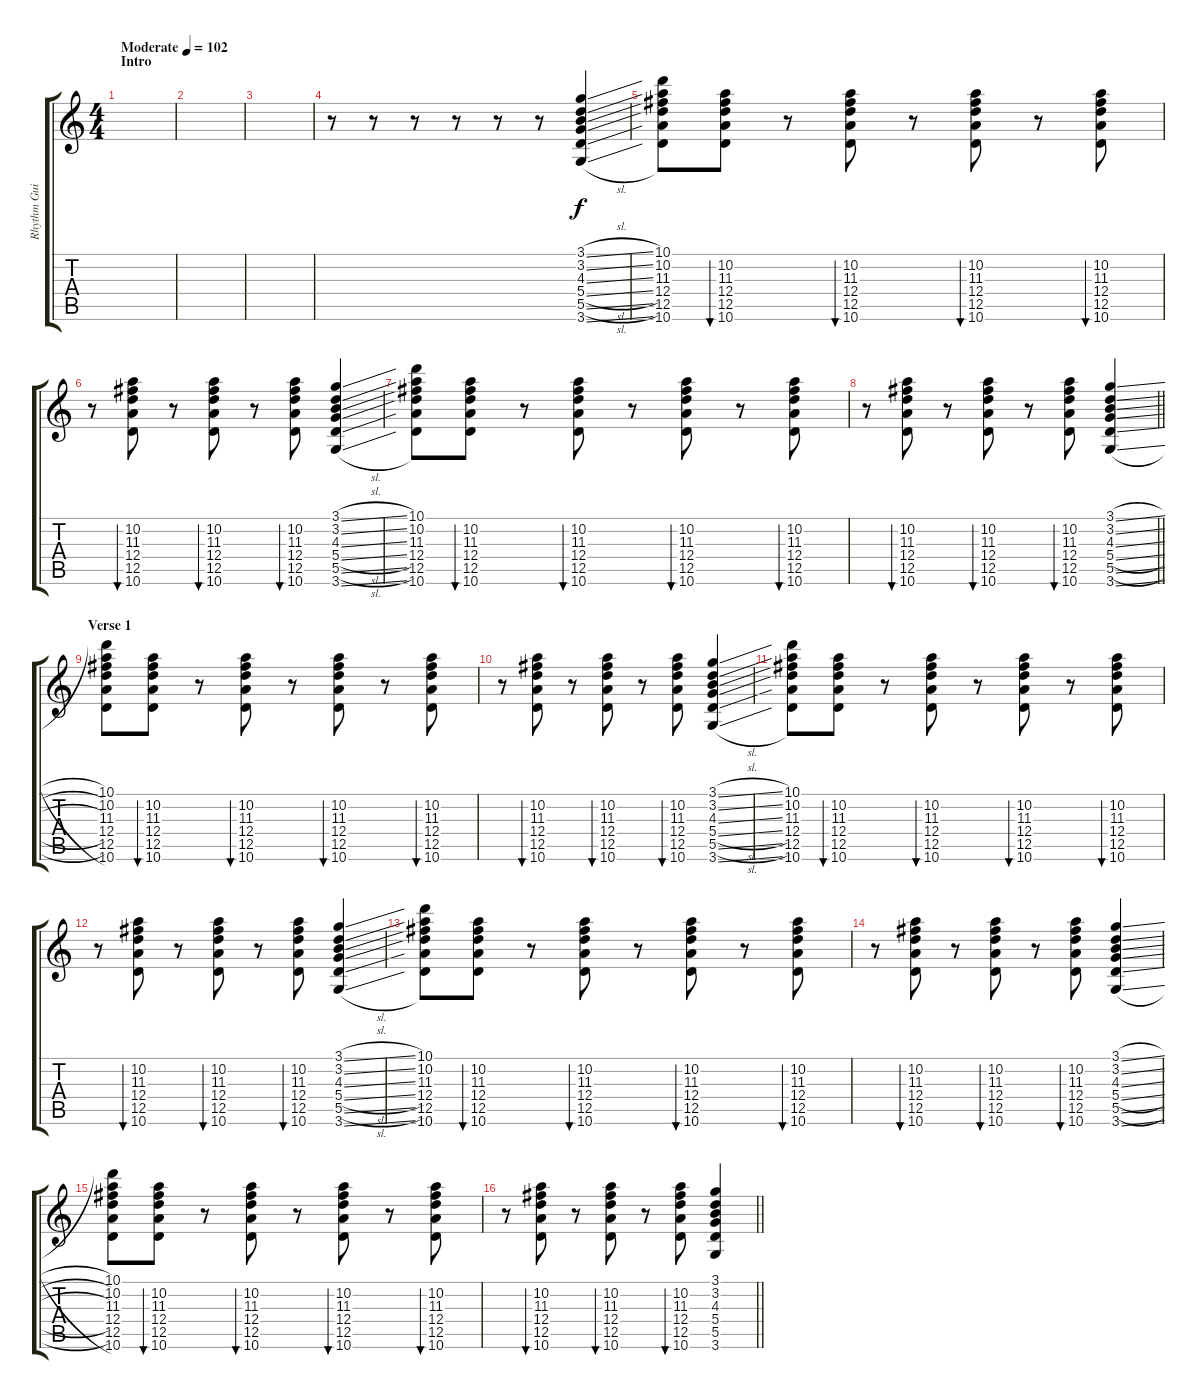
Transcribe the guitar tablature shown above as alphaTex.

\track ("Rhythm Guitar" "Rhythm Gui") {instrument overdrivenguitar}
\staff {score tabs}
\tuning (E4 B3 G3 D3 A2 E2) {hide}
\ts (4 4)
\section ("" "Intro")
\tempo (102 "Moderate")
\clef g2
\ks c
|
|
|
r.8 r.8 r.8 r.8 r.8 r.8 (3.1{sl} 3.2{sl} 4.3{sl} 5.4{sl} 5.5{sl} 3.6{sl}).4 |
(10.1 10.2 11.3 12.4 12.5 10.6).8 (10.2 11.3 12.4 12.5 10.6).8{bu 60} r.8 (10.2 11.3 12.4 12.5 10.6).8{bu 60} r.8 (10.2 11.3 12.4 12.5 10.6).8{bu 60} r.8 (10.2 11.3 12.4 12.5 10.6).8{bu 60} |
r.8 (10.2 11.3 12.4 12.5 10.6).8{bu 60} r.8 (10.2 11.3 12.4 12.5 10.6).8{bu 60} r.8 (10.2 11.3 12.4 12.5 10.6).8{bu 60} (3.1{sl} 3.2{sl} 4.3{sl} 5.4{sl} 5.5{sl} 3.6{sl}).4 |
(10.1 10.2 11.3 12.4 12.5 10.6).8 (10.2 11.3 12.4 12.5 10.6).8{bu 60} r.8 (10.2 11.3 12.4 12.5 10.6).8{bu 60} r.8 (10.2 11.3 12.4 12.5 10.6).8{bu 60} r.8 (10.2 11.3 12.4 12.5 10.6).8{bu 60} |
\barLineRight lightlight
r.8 (10.2 11.3 12.4 12.5 10.6).8{bu 60} r.8 (10.2 11.3 12.4 12.5 10.6).8{bu 60} r.8 (10.2 11.3 12.4 12.5 10.6).8{bu 60} (3.1{sl} 3.2{sl} 4.3{sl} 5.4{sl} 5.5{sl} 3.6{sl}).4 |
\section ("" "Verse 1")
(10.1 10.2 11.3 12.4 12.5 10.6).8 (10.2 11.3 12.4 12.5 10.6).8{bu 60} r.8 (10.2 11.3 12.4 12.5 10.6).8{bu 60} r.8 (10.2 11.3 12.4 12.5 10.6).8{bu 60} r.8 (10.2 11.3 12.4 12.5 10.6).8{bu 60} |
r.8 (10.2 11.3 12.4 12.5 10.6).8{bu 60} r.8 (10.2 11.3 12.4 12.5 10.6).8{bu 60} r.8 (10.2 11.3 12.4 12.5 10.6).8{bu 60} (3.1{sl} 3.2{sl} 4.3{sl} 5.4{sl} 5.5{sl} 3.6{sl}).4 |
(10.1 10.2 11.3 12.4 12.5 10.6).8 (10.2 11.3 12.4 12.5 10.6).8{bu 60} r.8 (10.2 11.3 12.4 12.5 10.6).8{bu 60} r.8 (10.2 11.3 12.4 12.5 10.6).8{bu 60} r.8 (10.2 11.3 12.4 12.5 10.6).8{bu 60} |
r.8 (10.2 11.3 12.4 12.5 10.6).8{bu 60} r.8 (10.2 11.3 12.4 12.5 10.6).8{bu 60} r.8 (10.2 11.3 12.4 12.5 10.6).8{bu 60} (3.1{sl} 3.2{sl} 4.3{sl} 5.4{sl} 5.5{sl} 3.6{sl}).4 |
(10.1 10.2 11.3 12.4 12.5 10.6).8 (10.2 11.3 12.4 12.5 10.6).8{bu 60} r.8 (10.2 11.3 12.4 12.5 10.6).8{bu 60} r.8 (10.2 11.3 12.4 12.5 10.6).8{bu 60} r.8 (10.2 11.3 12.4 12.5 10.6).8{bu 60} |
r.8 (10.2 11.3 12.4 12.5 10.6).8{bu 60} r.8 (10.2 11.3 12.4 12.5 10.6).8{bu 60} r.8 (10.2 11.3 12.4 12.5 10.6).8{bu 60} (3.1{sl} 3.2{sl} 4.3{sl} 5.4{sl} 5.5{sl} 3.6{sl}).4 |
(10.1 10.2 11.3 12.4 12.5 10.6).8 (10.2 11.3 12.4 12.5 10.6).8{bu 60} r.8 (10.2 11.3 12.4 12.5 10.6).8{bu 60} r.8 (10.2 11.3 12.4 12.5 10.6).8{bu 60} r.8 (10.2 11.3 12.4 12.5 10.6).8{bu 60} |
\barLineRight lightlight
r.8 (10.2 11.3 12.4 12.5 10.6).8{bu 60} r.8 (10.2 11.3 12.4 12.5 10.6).8{bu 60} r.8 (10.2 11.3 12.4 12.5 10.6).8{bu 60} (3.1{sl} 3.2{sl} 4.3{sl} 5.4{sl} 5.5{sl} 3.6{sl}).4
